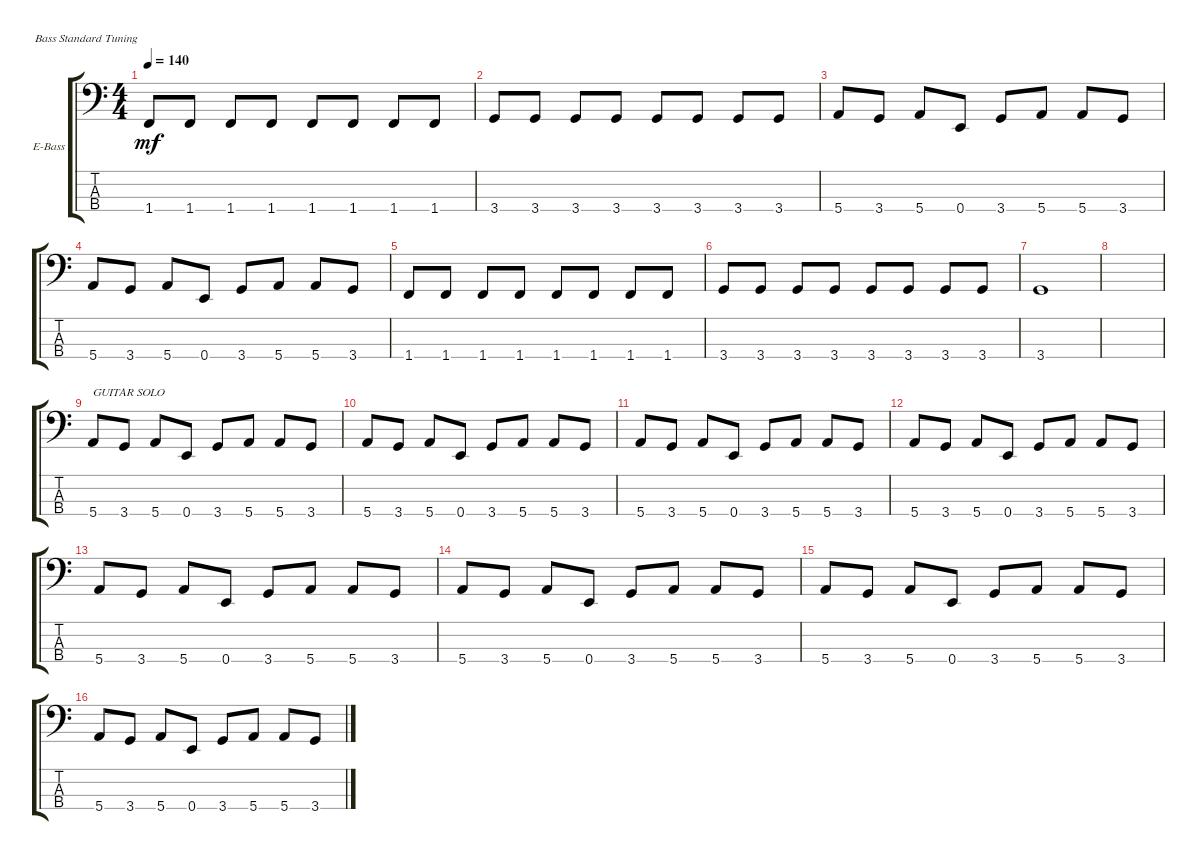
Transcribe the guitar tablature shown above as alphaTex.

\defaultSystemsLayout 4
\bracketExtendMode groupsimilarinstruments
\multiTrackTrackNamePolicy hidden
\firstSystemTrackNameOrientation horizontal
\otherSystemsTrackNameOrientation horizontal
\track ("Electric Bass" "E-Bass") {instrument electricbassfinger}
\staff {score tabs}
\tuning (G2 D2 A1 E1)
\ts (4 4)
\tempo 140
\clef f4
\scale
0.257006
\ks aminor
1.4.8{dy mf} 1.4.8 1.4.8 1.4.8 1.4.8 1.4.8 1.4.8 1.4.8 |
\scale
0.246097 3.4.8 3.4.8 3.4.8 3.4.8 3.4.8 3.4.8 3.4.8 3.4.8 |
\scale
0.249977 5.4.8 3.4.8 5.4.8 0.4.8 3.4.8 5.4.8 5.4.8 3.4.8 |
\scale
0.246421 5.4.8 3.4.8 5.4.8 0.4.8 3.4.8 5.4.8 5.4.8 3.4.8 |
\scale
0.25182 1.4.8 1.4.8 1.4.8 1.4.8 1.4.8 1.4.8 1.4.8 1.4.8 |
\scale
0.244666 3.4.8 3.4.8 3.4.8 3.4.8 3.4.8 3.4.8 3.4.8 3.4.8 |
\scale
0.252525 3.4.1 |
\scale
0.249116 |
5.4.8{txt "GUITAR SOLO"} 3.4.8 5.4.8 0.4.8 3.4.8 5.4.8 5.4.8 3.4.8 |
5.4.8 3.4.8 5.4.8 0.4.8 3.4.8 5.4.8 5.4.8 3.4.8 |
5.4.8 3.4.8 5.4.8 0.4.8 3.4.8 5.4.8 5.4.8 3.4.8 |
5.4.8 3.4.8 5.4.8 0.4.8 3.4.8 5.4.8 5.4.8 3.4.8 |
5.4.8 3.4.8 5.4.8 0.4.8 3.4.8 5.4.8 5.4.8 3.4.8 |
5.4.8 3.4.8 5.4.8 0.4.8 3.4.8 5.4.8 5.4.8 3.4.8 |
5.4.8 3.4.8 5.4.8 0.4.8 3.4.8 5.4.8 5.4.8 3.4.8 |
5.4.8 3.4.8 5.4.8 0.4.8 3.4.8 5.4.8 5.4.8 3.4.8
